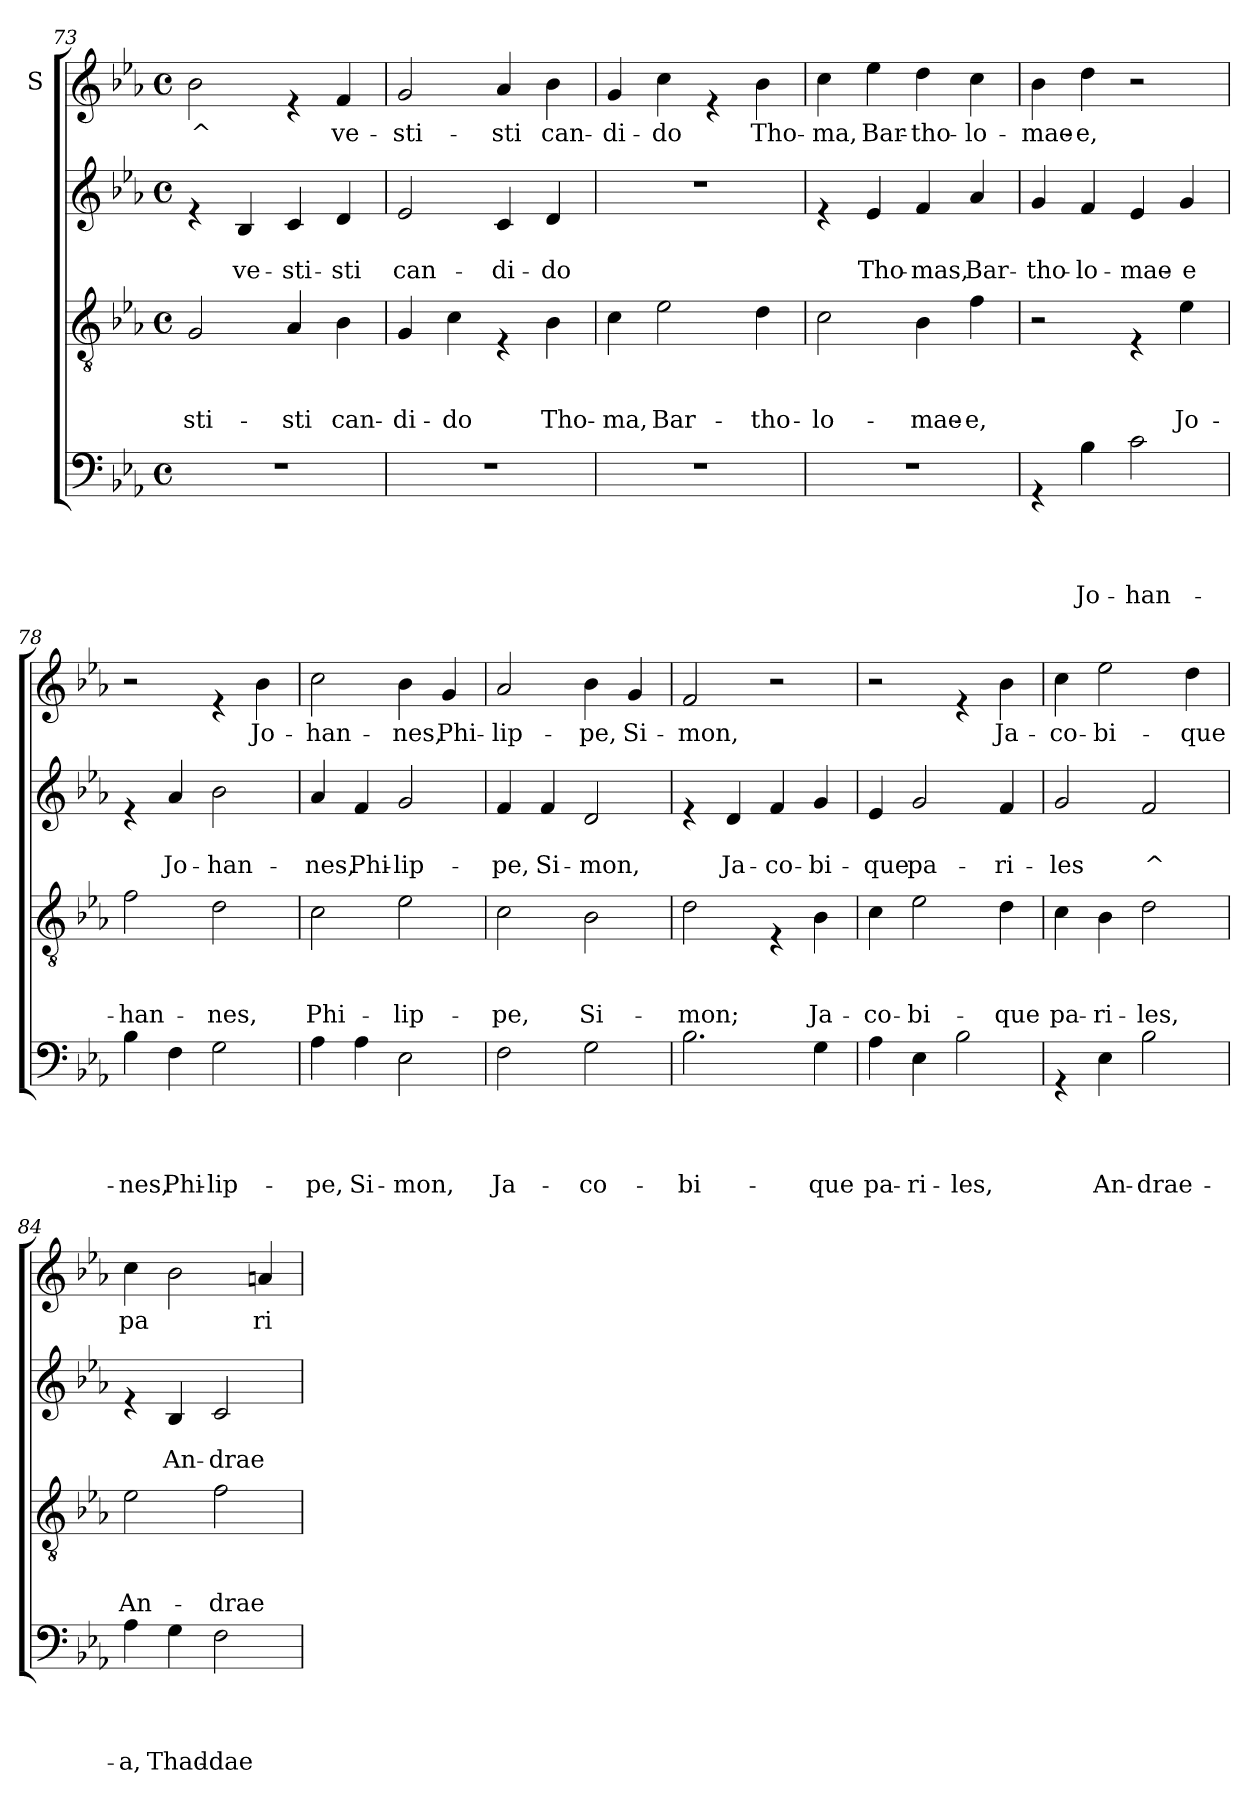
**kern	**text	**text	**text	**text	**kern	**text	**text	**text	**kern	**text	**text	**kern	**text
*part4	*part4	*part4	*part4	*part4	*part3	*part3	*part3	*part3	*part2	*part2	*part2	*part1	*part1
*staff4	*staff4	*staff4	*staff4	*staff4	*staff3	*staff3	*staff3	*staff3	*staff2	*staff2	*staff2	*staff1	*staff1
*	*	*	*	*	*	*	*	*	*	*	*	*I"S	*
*clefF4	*	*	*	*	*clefGv2	*	*	*	*clefG2	*	*	*clefG2	*
*k[b-e-a-]	*	*	*	*	*k[b-e-a-]	*	*	*	*k[b-e-a-]	*	*	*k[b-e-a-]	*
*E-:	*	*	*	*	*E-:	*	*	*	*E-:	*	*	*E-:	*
*M4/4	*	*	*	*	*M4/4	*	*	*	*M4/4	*	*	*M4/4	*
*met(c)	*	*	*	*	*met(c)	*	*	*	*met(c)	*	*	*met(c)	*
=73	=73	=73	=73	=73	=73	=73	=73	=73	=73	=73	=73	=73	=73
!	!	!	!	!	!	!	!	!LO:LY:b	!	!	!	!	!LO:LY:b
1r	.	.	.	.	2G/	.	.	-sti-	4re	.	.	2b-\	^
!	!	!	!	!	!	!	!	!	!	!	!LO:LY:b	!	!
.	.	.	.	.	.	.	.	.	4B-/	.	ve-	.	.
!	!	!	!	!	!	!	!	!LO:LY:b	!	!	!LO:LY:b	!	!
.	.	.	.	.	4A-/	.	.	-sti	4c/	.	-sti-	4re	.
!	!	!	!	!	!	!	!	!LO:LY:b	!	!	!LO:LY:b	!	!LO:LY:b
.	.	.	.	.	4B-\	.	.	can-	4d/	.	-sti	4f/	ve-
=74	=74	=74	=74	=74	=74	=74	=74	=74	=74	=74	=74	=74	=74
!	!	!	!	!	!	!	!	!LO:LY:b	!	!	!LO:LY:b	!	!LO:LY:b
1r	.	.	.	.	4G/	.	.	-di-	2e-/	.	can-	2g/	-sti-
!	!	!	!	!	!	!	!	!LO:LY:b	!	!	!	!	!
.	.	.	.	.	4c\	.	.	-do	.	.	.	.	.
!	!	!	!	!	!	!	!	!	!	!	!LO:LY:b	!	!LO:LY:b
.	.	.	.	.	4rE	.	.	.	4c/	.	-di-	4a-/	-sti
!	!	!	!	!	!	!	!	!LO:LY:b	!	!	!LO:LY:b	!	!LO:LY:b
.	.	.	.	.	4B-\	.	.	Tho-	4d/	.	-do	4b-\	can-
=75	=75	=75	=75	=75	=75	=75	=75	=75	=75	=75	=75	=75	=75
!	!	!	!	!	!	!	!	!LO:LY:b	!	!	!	!	!LO:LY:b
1r	.	.	.	.	4c\	.	.	-ma,	1r	.	.	4g/	-di-
!	!	!	!	!	!	!	!	!LO:LY:b	!	!	!	!	!LO:LY:b
.	.	.	.	.	2e-\	.	.	Bar-	.	.	.	4cc\	-do
.	.	.	.	.	.	.	.	.	.	.	.	4re	.
!	!	!	!	!	!	!	!	!LO:LY:b	!	!	!	!	!LO:LY:b
.	.	.	.	.	4d\	.	.	-tho-	.	.	.	4b-\	Tho-
=76	=76	=76	=76	=76	=76	=76	=76	=76	=76	=76	=76	=76	=76
!	!	!	!	!	!	!	!	!LO:LY:b	!	!	!	!	!LO:LY:b
1r	.	.	.	.	2c\	.	.	-lo-	4re	.	.	4cc\	-ma,
!	!	!	!	!	!	!	!	!	!	!	!LO:LY:b	!	!LO:LY:b
.	.	.	.	.	.	.	.	.	4e-/	.	Tho-	4ee-\	Bar-
!	!	!	!	!	!	!	!	!LO:LY:b	!	!	!LO:LY:b	!	!LO:LY:b
.	.	.	.	.	4B-\	.	.	-mae-	4f/	.	-mas,	4dd\	-tho-
!	!	!	!	!	!	!	!	!LO:LY:b	!	!	!LO:LY:b	!	!LO:LY:b
.	.	.	.	.	4f\	.	.	-e,	4a-/	.	Bar-	4cc\	-lo-
!!LO:LB:g=z
=77	=77	=77	=77	=77	=77	=77	=77	=77	=77	=77	=77	=77	=77
!	!	!	!	!	!	!	!	!	!	!	!LO:LY:b	!	!LO:LY:b
4rGG	.	.	.	.	2r	.	.	.	4g/	.	-tho-	4b-\	-mae-
!	!	!	!	!LO:LY:b	!	!	!	!	!	!	!LO:LY:b	!	!LO:LY:b
4B-\	.	.	.	Jo-	.	.	.	.	4f/	.	-lo-	4dd\	-e,
!	!	!	!	!LO:LY:b	!	!	!	!	!	!	!LO:LY:b	!	!
2c\	.	.	.	-han-	4rE	.	.	.	4e-/	.	-mae-	2r	.
!	!	!	!	!	!	!	!	!LO:LY:b	!	!	!LO:LY:b	!	!
.	.	.	.	.	4e-\	.	.	Jo-	4g/	.	-e	.	.
=78	=78	=78	=78	=78	=78	=78	=78	=78	=78	=78	=78	=78	=78
!	!	!	!	!LO:LY:b	!	!	!	!LO:LY:b	!	!	!	!	!
4B-\	.	.	.	-nes,	2f\	.	.	-han-	4re	.	.	2r	.
!	!	!	!	!LO:LY:b	!	!	!	!	!	!	!LO:LY:b	!	!
4F\	.	.	.	Phi-	.	.	.	.	4a-/	.	Jo-	.	.
!	!	!	!	!LO:LY:b	!	!	!	!LO:LY:b	!	!	!LO:LY:b	!	!
2G\	.	.	.	-lip-	2d\	.	.	-nes,	2b-\	.	-han-	4re	.
!	!	!	!	!	!	!	!	!	!	!	!	!	!LO:LY:b
.	.	.	.	.	.	.	.	.	.	.	.	4b-\	Jo-
=79	=79	=79	=79	=79	=79	=79	=79	=79	=79	=79	=79	=79	=79
!	!	!	!	!LO:LY:b	!	!	!	!LO:LY:b	!	!	!LO:LY:b	!	!LO:LY:b
4A-\	.	.	.	-pe,	2c\	.	.	Phi-	4a-/	.	-nes,	2cc\	-han-
!	!	!	!	!LO:LY:b	!	!	!	!	!	!	!LO:LY:b	!	!
4A-\	.	.	.	Si-	.	.	.	.	4f/	.	Phi-	.	.
!	!	!	!	!LO:LY:b	!	!	!	!LO:LY:b	!	!	!LO:LY:b	!	!LO:LY:b
2E-\	.	.	.	-mon,	2e-\	.	.	-lip-	2g/	.	-lip-	4b-\	-nes,
!	!	!	!	!	!	!	!	!	!	!	!	!	!LO:LY:b
.	.	.	.	.	.	.	.	.	.	.	.	4g/	Phi-
=80	=80	=80	=80	=80	=80	=80	=80	=80	=80	=80	=80	=80	=80
!	!	!	!	!LO:LY:b	!	!	!	!LO:LY:b	!	!	!LO:LY:b	!	!LO:LY:b
2F\	.	.	.	Ja-	2c\	.	.	-pe,	4f/	.	-pe,	2a-/	-lip-
!	!	!	!	!	!	!	!	!	!	!	!LO:LY:b	!	!
.	.	.	.	.	.	.	.	.	4f/	.	Si-	.	.
!	!	!	!	!LO:LY:b	!	!	!	!LO:LY:b	!	!	!LO:LY:b	!	!LO:LY:b
2G\	.	.	.	-co-	2B-\	.	.	Si-	2d/	.	-mon,	4b-\	-pe,
!	!	!	!	!	!	!	!	!	!	!	!	!	!LO:LY:b
.	.	.	.	.	.	.	.	.	.	.	.	4g/	Si-
=81	=81	=81	=81	=81	=81	=81	=81	=81	=81	=81	=81	=81	=81
!	!	!	!	!LO:LY:b	!	!	!	!LO:LY:b	!	!	!	!	!LO:LY:b
2.B-\	.	.	.	-bi-	2d\	.	.	-mon;	4re	.	.	2f/	-mon,
!	!	!	!	!	!	!	!	!	!	!	!LO:LY:b	!	!
.	.	.	.	.	.	.	.	.	4d/	.	Ja-	.	.
!	!	!	!	!	!	!	!	!	!	!	!LO:LY:b	!	!
.	.	.	.	.	4rE	.	.	.	4f/	.	-co-	2r	.
!	!	!	!	!LO:LY:b	!	!	!	!LO:LY:b	!	!	!LO:LY:b	!	!
4G\	.	.	.	-que	4B-\	.	.	Ja-	4g/	.	-bi-	.	.
!!LO:PB:g=z
=82	=82	=82	=82	=82	=82	=82	=82	=82	=82	=82	=82	=82	=82
!	!	!	!	!LO:LY:b	!	!	!	!LO:LY:b	!	!	!LO:LY:b	!	!
4A-\	.	.	.	pa-	4c\	.	.	-co-	4e-/	.	-que	2r	.
!	!	!	!	!LO:LY:b	!	!	!	!LO:LY:b	!	!	!LO:LY:b	!	!
4E-\	.	.	.	-ri-	2e-\	.	.	-bi-	2g/	.	pa-	.	.
!	!	!	!	!LO:LY:b	!	!	!	!	!	!	!	!	!
2B-\	.	.	.	-les,	.	.	.	.	.	.	.	4re	.
!	!	!	!	!	!	!	!	!LO:LY:b	!	!	!LO:LY:b	!	!LO:LY:b
.	.	.	.	.	4d\	.	.	-que	4f/	.	-ri-	4b-\	Ja-
=83	=83	=83	=83	=83	=83	=83	=83	=83	=83	=83	=83	=83	=83
!	!	!	!	!	!	!	!	!LO:LY:b	!	!	!LO:LY:b	!	!LO:LY:b
4rGG	.	.	.	.	4c\	.	.	pa-	2g/	.	-les	4cc\	-co-
!	!	!	!	!LO:LY:b	!	!	!	!LO:LY:b	!	!	!	!	!LO:LY:b
4E-\	.	.	.	An-	4B-\	.	.	-ri-	.	.	.	2ee-\	-bi-
!	!	!	!	!LO:LY:b	!	!	!	!LO:LY:b	!	!	!LO:LY:b	!	!
2B-\	.	.	.	-drae-	2d\	.	.	-les,	2f/	.	^	.	.
!	!	!	!	!	!	!	!	!	!	!	!	!	!LO:LY:b
.	.	.	.	.	.	.	.	.	.	.	.	4dd\	-que
=84	=84	=84	=84	=84	=84	=84	=84	=84	=84	=84	=84	=84	=84
!	!	!	!	!LO:LY:b	!	!	!	!LO:LY:b	!	!	!	!	!LO:LY:b
4A-\	.	.	.	-a,	2e-\	.	.	An-	4re	.	.	4cc\	pa
!	!	!	!	!LO:LY:b	!	!	!	!	!	!	!LO:LY:b	!	!
4G\	.	.	.	Thad-	.	.	.	.	4B-/	.	An-	2b-\	.
!	!	!	!	!LO:LY:b	!	!	!	!LO:LY:b	!	!	!LO:LY:b	!	!
2F\	.	.	.	-dae-	2f\	.	.	-drae-	2c/	.	-drae-	.	.
!	!	!	!	!	!	!	!	!	!	!	!	!	!LO:LY:b
.	.	.	.	.	.	.	.	.	.	.	.	4an/	ri-
=	=	=	=	=	=	=	=	=	=	=	=	=	=
*-	*-	*-	*-	*-	*-	*-	*-	*-	*-	*-	*-	*-	*-
